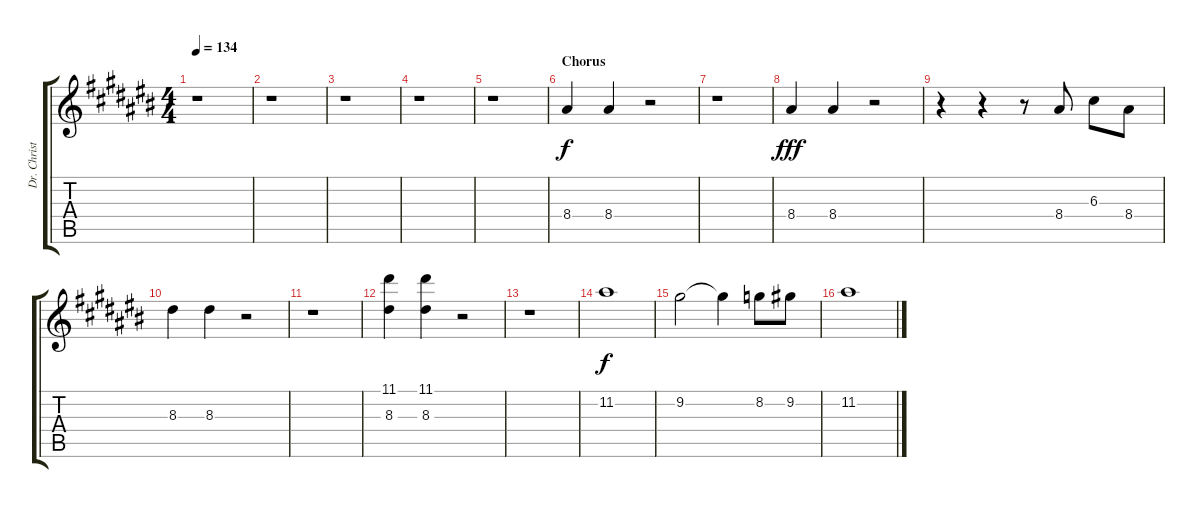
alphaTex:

\track ("Dr. Christian Lorenz - Keyboard V" "Dr. Christ") {instrument guitarharmonics}
\staff {score tabs}
\tuning (E4 B3 G3 D3 A2 D2) {hide}
\ts (4 4)
\tempo 134
\clef g2
\ks c#
r.1{dy f} |
r.1 |
r.1 |
r.1 |
r.1 |
\section ("" "Chorus")
8.4.4{volume 14 instrument guitarharmonics} 8.4.4 r.2 |
r.1 |
8.4.4{dy fff} 8.4.4 r.2 |
r.4 r.4 r.8 8.4.8 6.3.8 8.4.8 |
8.3.4 8.3.4 r.2 |
r.1 |
(11.1 8.3).4 (11.1 8.3).4 r.2 |
r.1 |
11.2.1{dy f volume 12 instrument contrabass} |
9.2.2 9.2{t}.4 8.2.8 9.2.8 |
11.2.1
